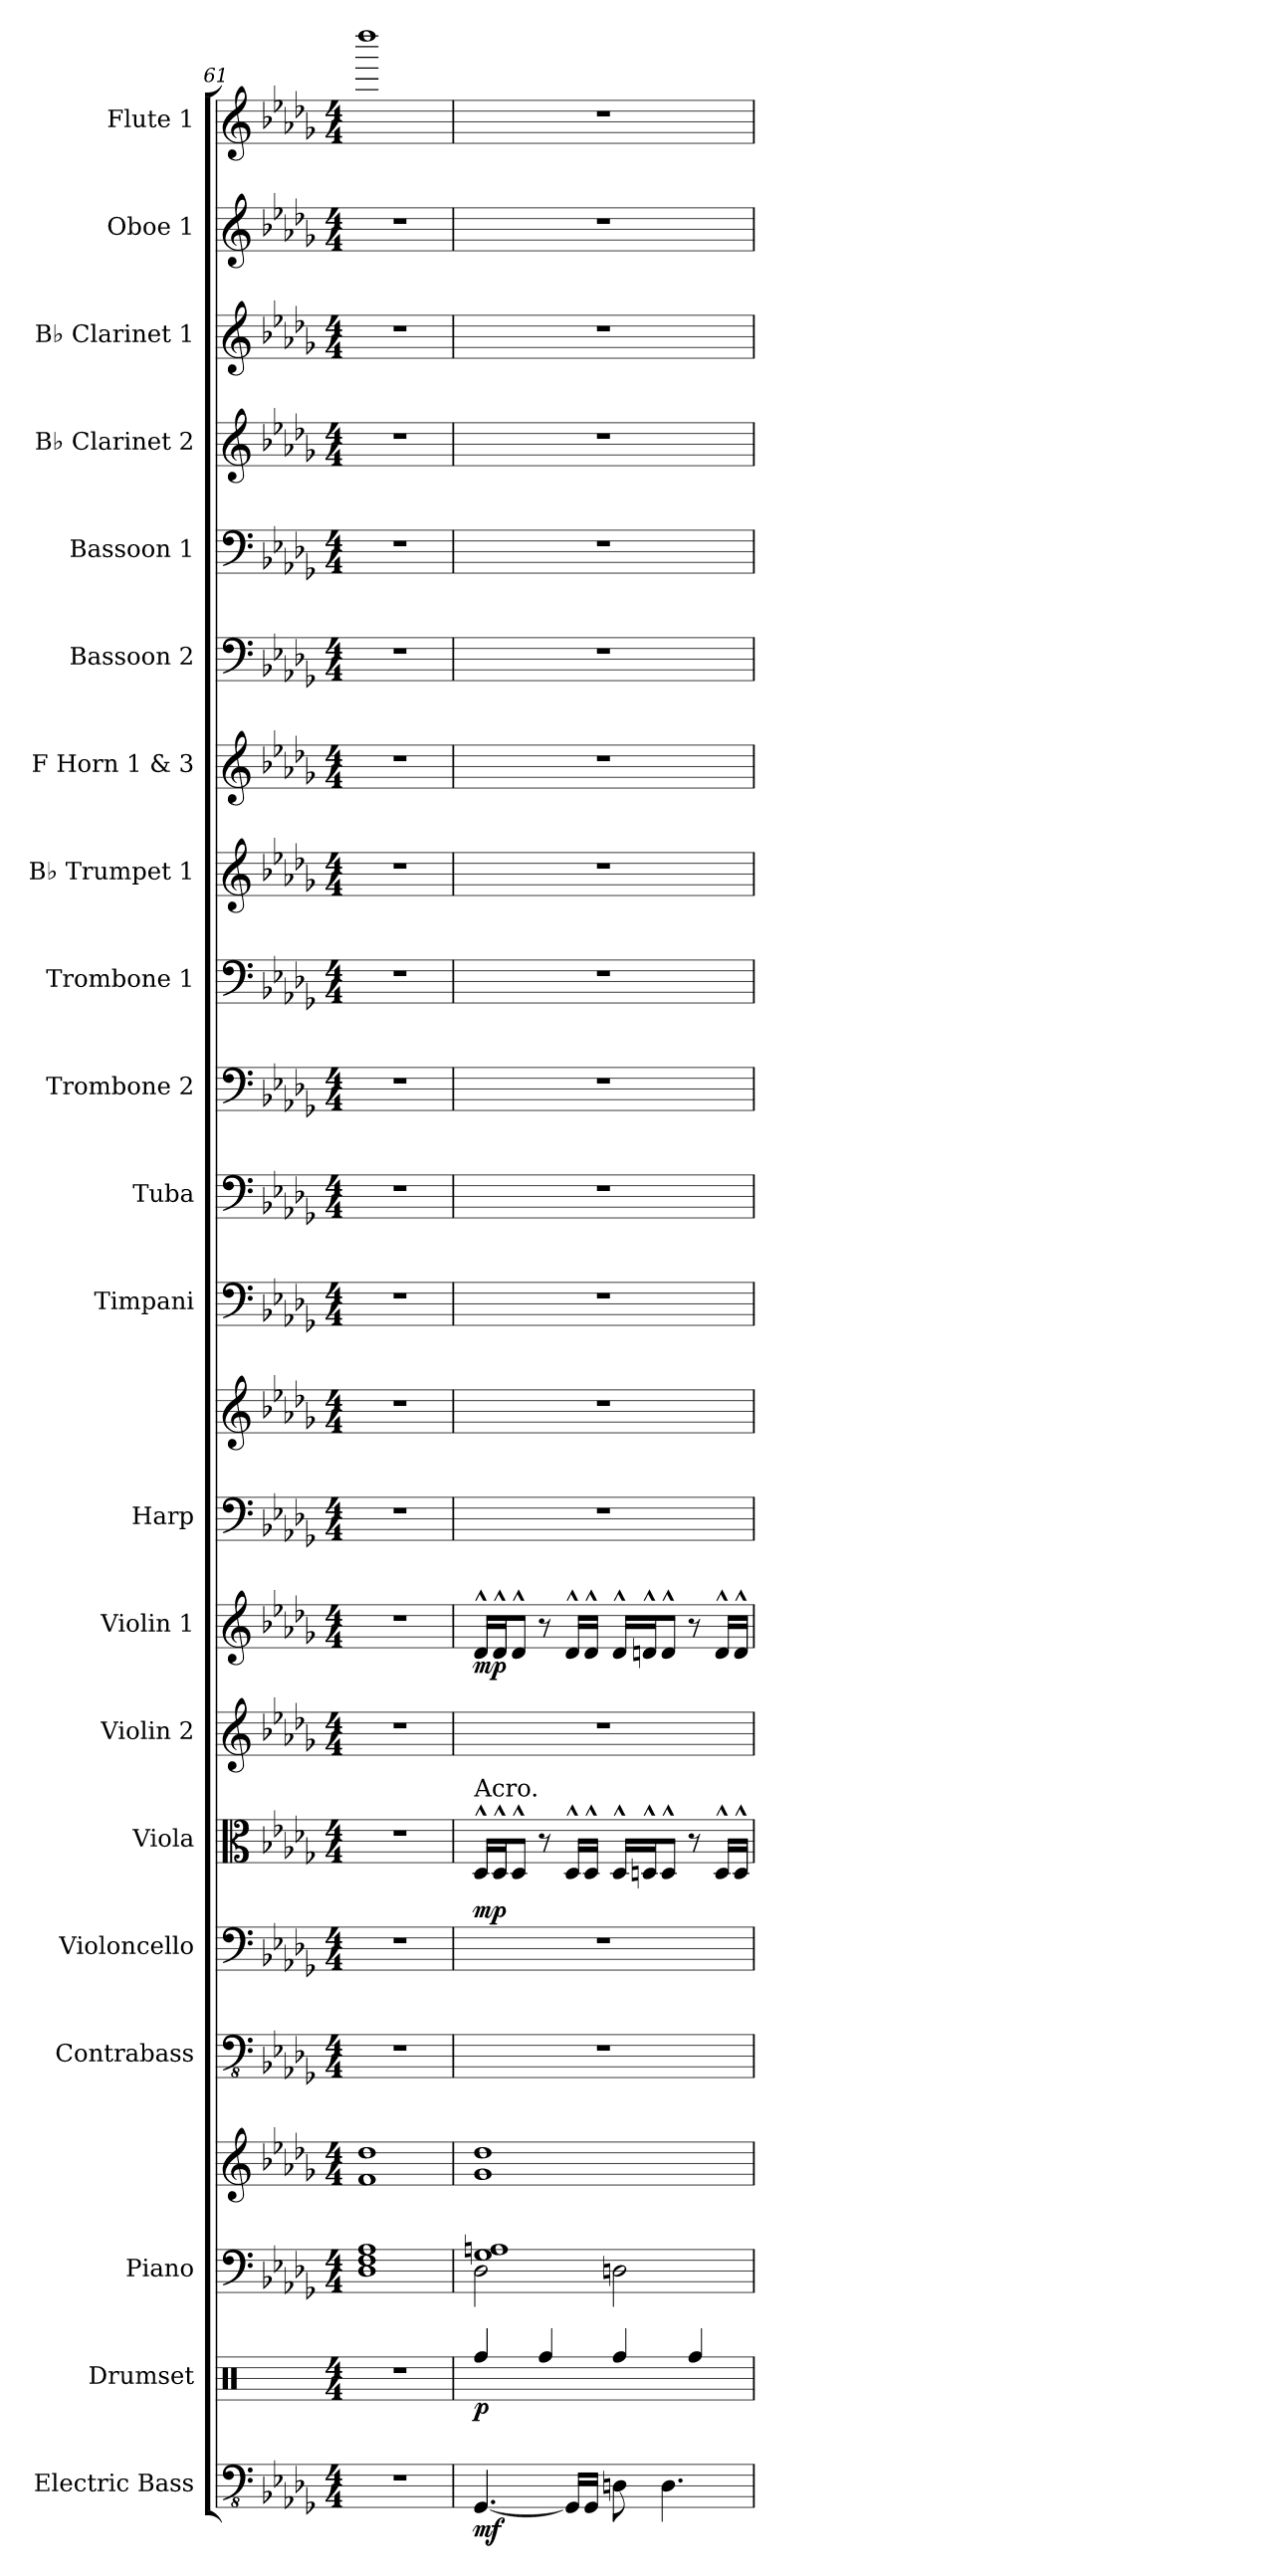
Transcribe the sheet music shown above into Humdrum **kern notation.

**kern	**dynam	**kern	**dynam	**kern	**kern	**kern	**kern	**dynam	**kern	**kern	**kern	**dynam	**kern	**kern	**kern	**kern	**kern	**kern	**kern	**kern	**kern	**kern	**kern	**kern	**kern	**kern
*part21	*part21	*part20	*part20	*part19	*part19	*part18	*part17	*part17	*part16	*part15	*part14	*part14	*part13	*part13	*part12	*part11	*part10	*part9	*part8	*part7	*part6	*part5	*part4	*part3	*part2	*part1
*staff23	*staff23	*staff22	*staff22	*staff21	*staff20	*staff19	*staff18	*staff18	*staff17	*staff16	*staff15	*staff15	*staff14	*staff13	*staff12	*staff11	*staff10	*staff9	*staff8	*staff7	*staff6	*staff5	*staff4	*staff3	*staff2	*staff1
*I"Electric Bass	*	*I"Drumset	*	*I"Piano	*	*I"Contrabass	*I"Violoncello	*	*I"Viola	*I"Violin 2	*I"Violin 1	*	*I"Harp	*	*I"Timpani	*I"Tuba	*I"Trombone 2	*I"Trombone 1	*I"B♭ Trumpet 1	*I"F Horn 1 &amp; 3	*I"Bassoon 2	*I"Bassoon 1	*I"B♭ Clarinet 2	*I"B♭ Clarinet 1	*I"Oboe 1	*I"Flute 1
*I'El. B.	*	*I'Drs.	*	*I'Pno.	*	*I'Cb.	*I'Vc.	*	*I'Vla.	*I'Vln. 2	*I'Vln. 1	*	*I'Hrp.	*	*I'Timp.	*I'Tba.	*I'Tbn. 2	*I'Tbn. 1	*I'B♭ Tpt. 1	*I'F Hn. 1 3	*I'Bsn. 2	*I'Bsn. 1	*I'B♭ Cl. 2	*I'B♭ Cl. 1	*I'Ob. 1	*I'Fl. 1
*clefFv4	*	*clefX	*	*clefF4	*clefG2	*clefFv4	*clefF4	*	*clefC3	*clefG2	*clefG2	*	*clefF4	*clefG2	*clefF4	*clefF4	*clefF4	*clefF4	*clefG2	*clefG2	*clefF4	*clefF4	*clefG2	*clefG2	*clefG2	*clefG2
*	*	*	*	*	*	*ITrd7c12	*	*	*	*	*	*	*	*	*	*	*	*	*ITrd1c2	*ITrd4c7	*	*	*ITrd1c2	*ITrd1c2	*	*
*k[b-e-a-d-g-]	*	*k[]	*	*k[b-e-a-d-g-]	*k[b-e-a-d-g-]	*k[b-e-a-d-g-]	*k[b-e-a-d-g-]	*	*k[b-e-a-d-g-]	*k[b-e-a-d-g-]	*k[b-e-a-d-g-]	*	*k[b-e-a-d-g-]	*k[b-e-a-d-g-]	*k[b-e-a-d-g-]	*k[b-e-a-d-g-]	*k[b-e-a-d-g-]	*k[b-e-a-d-g-]	*k[b-e-a-d-g-c-f-]	*k[b-e-a-d-g-c-]	*k[b-e-a-d-g-]	*k[b-e-a-d-g-]	*k[b-e-a-d-g-c-f-]	*k[b-e-a-d-g-c-f-]	*k[b-e-a-d-g-]	*k[b-e-a-d-g-]
*M4/4	*	*M4/4	*	*M4/4	*M4/4	*M4/4	*M4/4	*	*M4/4	*M4/4	*M4/4	*	*M4/4	*M4/4	*M4/4	*M4/4	*M4/4	*M4/4	*M4/4	*M4/4	*M4/4	*M4/4	*M4/4	*M4/4	*M4/4	*M4/4
=61	=61	=61	=61	=61	=61	=61	=61	=61	=61	=61	=61	=61	=61	=61	=61	=61	=61	=61	=61	=61	=61	=61	=61	=61	=61	=61
1r	.	1r	.	1D- 1F 1A-	1f 1dd-	1r	1r	.	1r	1r	1r	.	1r	1r	1r	1r	1r	1r	1r	1r	1r	1r	1r	1r	1r	1dddd-
=62	=62	=62	=62	=62	=62	=62	=62	=62	=62	=62	=62	=62	=62	=62	=62	=62	=62	=62	=62	=62	=62	=62	=62	=62	=62	=62
*	*	*	*	*^	*	*	*	*	*	*	*	*	*	*	*	*	*	*	*	*	*	*	*	*	*	*
!	!	!	!	!	!	!	!	!	!	!LO:TX:a:t=Acro.	!	!	!	!	!	!	!	!	!	!	!	!	!	!	!	!	!
!	!LO:DY:b	!	!LO:DY:b	!	!	!	!	!	!LO:DY:a	!	!	!	!LO:DY:b	!	!	!	!	!	!	!	!	!	!	!	!	!	!
[4.GGG-/	mf	4Rff/	p	1G- 1An	2D-\	1g- 1dd-	1r	1r	mp	16D-^^/LL	1r	16d-^^/LL	mp	1r	1r	1r	1r	1r	1r	1r	1r	1r	1r	1r	1r	1r	1r
.	.	.	.	.	.	.	.	.	.	16D-^^/J	.	16d-^^/J	.	.	.	.	.	.	.	.	.	.	.	.	.	.	.
.	.	.	.	.	.	.	.	.	.	8D-^^/J	.	8d-^^/J	.	.	.	.	.	.	.	.	.	.	.	.	.	.	.
.	.	4Rff/	.	.	.	.	.	.	.	8r	.	8r	.	.	.	.	.	.	.	.	.	.	.	.	.	.	.
16GGG-/LL]	.	.	.	.	.	.	.	.	.	16D-^^/LL	.	16d-^^/LL	.	.	.	.	.	.	.	.	.	.	.	.	.	.	.
16GGG-/JJ	.	.	.	.	.	.	.	.	.	16D-^^/JJ	.	16d-^^/JJ	.	.	.	.	.	.	.	.	.	.	.	.	.	.	.
8DDn\	.	4Rff/	.	.	2Dn\	.	.	.	.	16D-^^/LL	.	16d-^^/LL	.	.	.	.	.	.	.	.	.	.	.	.	.	.	.
.	.	.	.	.	.	.	.	.	.	16Dn^^/J	.	16dn^^/J	.	.	.	.	.	.	.	.	.	.	.	.	.	.	.
4.DD\	.	.	.	.	.	.	.	.	.	8D^^/J	.	8d^^/J	.	.	.	.	.	.	.	.	.	.	.	.	.	.	.
.	.	4Rff/	.	.	.	.	.	.	.	8r	.	8r	.	.	.	.	.	.	.	.	.	.	.	.	.	.	.
.	.	.	.	.	.	.	.	.	.	16D^^/LL	.	16d^^/LL	.	.	.	.	.	.	.	.	.	.	.	.	.	.	.
.	.	.	.	.	.	.	.	.	.	16D^^/JJ	.	16d^^/JJ	.	.	.	.	.	.	.	.	.	.	.	.	.	.	.
*	*	*	*	*v	*v	*	*	*	*	*	*	*	*	*	*	*	*	*	*	*	*	*	*	*	*	*	*
=	=	=	=	=	=	=	=	=	=	=	=	=	=	=	=	=	=	=	=	=	=	=	=	=	=	=
*-	*-	*-	*-	*-	*-	*-	*-	*-	*-	*-	*-	*-	*-	*-	*-	*-	*-	*-	*-	*-	*-	*-	*-	*-	*-	*-
